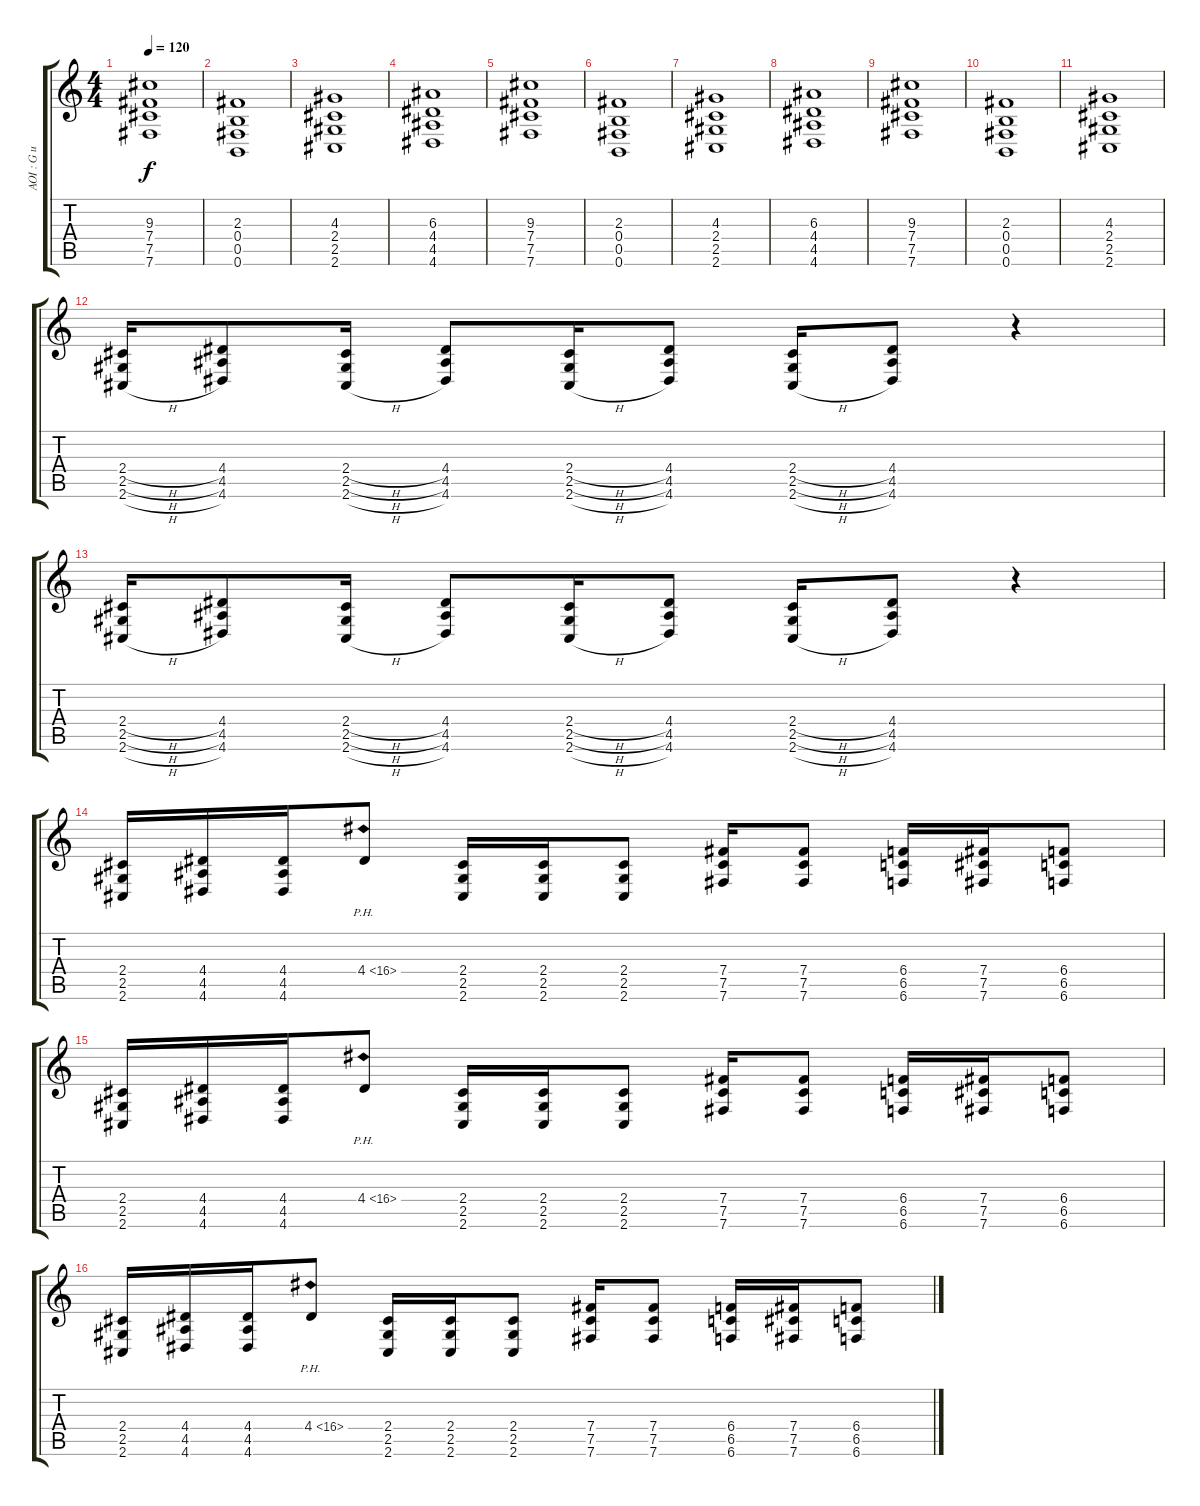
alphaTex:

\track ("AOI : G u i t a R" "AOI : G u ") {instrument distortionguitar}
\staff {score tabs}
\tuning (Db4 Ab3 E3 B2 Gb2 B1) {hide}
\ts (4 4)
\tempo 120
\clef g2
\ks c
(9.3 7.4 7.5 7.6).1{dy f} |
(2.3 0.4 0.5 0.6).1 |
(4.3 2.4 2.5 2.6).1 |
(6.3 4.4 4.5 4.6).1 |
(9.3 7.4 7.5 7.6).1 |
(2.3 0.4 0.5 0.6).1 |
(4.3 2.4 2.5 2.6).1 |
(6.3 4.4 4.5 4.6).1 |
(9.3 7.4 7.5 7.6).1 |
(2.3 0.4 0.5 0.6).1 |
(4.3 2.4 2.5 2.6).1 |
(2.4{h} 2.5{h} 2.6{h}).16 (4.4 4.5 4.6).8 (2.4{h} 2.5{h} 2.6{h}).16 (4.4 4.5 4.6).8 (2.4{h} 2.5{h} 2.6{h}).16 (4.4 4.5 4.6).8 (2.4{h} 2.5{h} 2.6{h}).16 (4.4 4.5 4.6).8 r.4 |
(2.4{h} 2.5{h} 2.6{h}).16 (4.4 4.5 4.6).8 (2.4{h} 2.5{h} 2.6{h}).16 (4.4 4.5 4.6).8 (2.4{h} 2.5{h} 2.6{h}).16 (4.4 4.5 4.6).8 (2.4{h} 2.5{h} 2.6{h}).16 (4.4 4.5 4.6).8 r.4 |
(2.4 2.5 2.6).16 (4.4 4.5 4.6).16 (4.4 4.5 4.6).16 4.4{ph 12}.8 (2.4 2.5 2.6).16 (2.4 2.5 2.6).16 (2.4 2.5 2.6).8 (7.4 7.5 7.6).16 (7.4 7.5 7.6).8 (6.4 6.5 6.6).16 (7.4 7.5 7.6).16 (6.4 6.5 6.6).8 |
(2.4 2.5 2.6).16 (4.4 4.5 4.6).16 (4.4 4.5 4.6).16 4.4{ph 12}.8 (2.4 2.5 2.6).16 (2.4 2.5 2.6).16 (2.4 2.5 2.6).8 (7.4 7.5 7.6).16 (7.4 7.5 7.6).8 (6.4 6.5 6.6).16 (7.4 7.5 7.6).16 (6.4 6.5 6.6).8 |
(2.4 2.5 2.6).16 (4.4 4.5 4.6).16 (4.4 4.5 4.6).16 4.4{ph 12}.8 (2.4 2.5 2.6).16 (2.4 2.5 2.6).16 (2.4 2.5 2.6).8 (7.4 7.5 7.6).16 (7.4 7.5 7.6).8 (6.4 6.5 6.6).16 (7.4 7.5 7.6).16 (6.4 6.5 6.6).8
